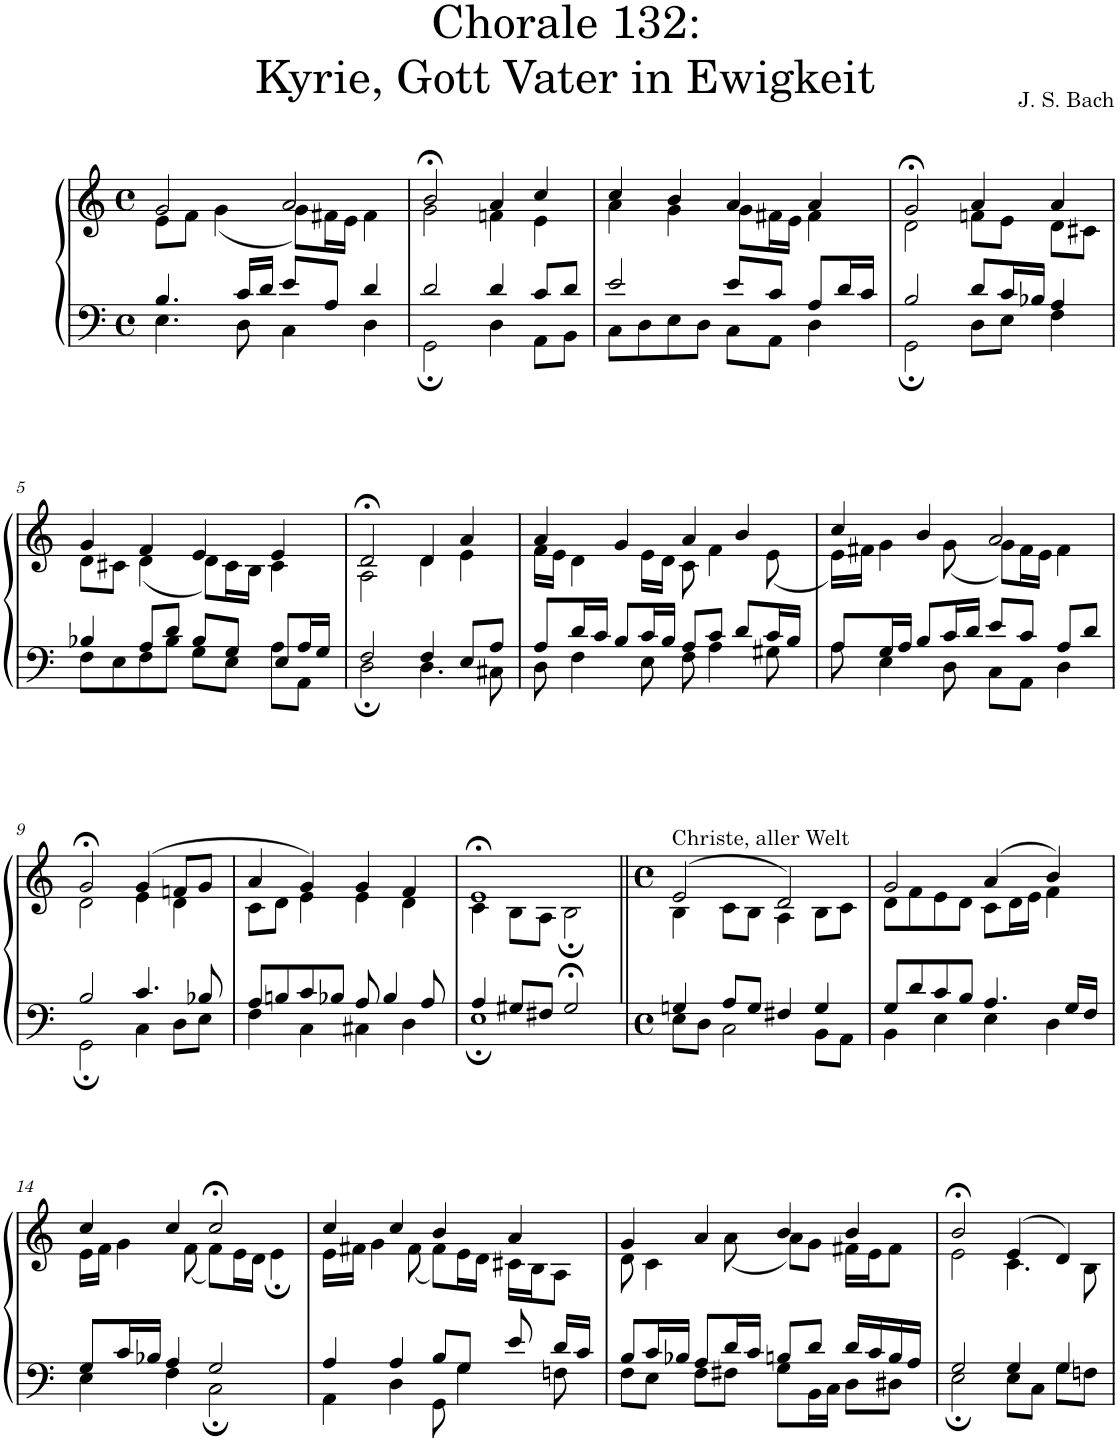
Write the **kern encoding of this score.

**kern	**kern
*part1	*part1
*staff2	*staff1
*I"S,A	*
*clefF4	*clefG2
*k[]	*k[]
*M4/4	*M4/4
*met(c)	*met(c)
=1	=1
*^	*^
4.B/	4.E\	2g/	8e\L
.	.	.	8f\J
.	.	.	(<4g\
16c/LL	8D\	.	.
16d/JJ	.	.	.
8e/L	4C\	2a/	8g\L)
8A/J	.	.	16f#X\L
.	.	.	16e\JJ
4d/	4D\	.	4f#\
=2	=2	=2	=2
2d/	2GG;\	2b;</	2g\
4d/	4D\	4a/	4fn\
8c/L	8AA\L	4cc/	4e\
8d/J	8BB\J	.	.
=3	=3	=3	=3
2e/	8C\L	4cc/	4a\
.	8D\	.	.
.	8E\	4b/	4g\
.	8D\J	.	.
8e/L	8C\L	4a/	8g\L
8c/J	8AA\J	.	16f#X\L
.	.	.	16e\JJ
8A/L	4D\	4a/	4f#\
16d/L	.	.	.
16c/JJ	.	.	.
=4	=4	=4	=4
2B/	2GG;\	2g;</	2d\
8d/L	8D\L	4a/	8fn\L
16c/L	8E\J	.	8e\J
16B-X/JJ	.	.	.
4A/	4F\	4a/	8d\L
.	.	.	8c#X\J
!!LO:LB:g=z	!!
=5	=5	=5	=5
4B-X/	8F\L	4g/	8d\L
.	8E\	.	8c#X\J
8A/L	8F\	4f/	(<4d\
8d/J	8B-\J	.	.
8B-/L	8G\L	4e/	8d\L)
8G/J	8E\J	.	16c#\L
.	.	.	16B\JJ
8E/L	8A\L	4e/	4c#\
16A/L	8AA\J	.	.
16G/JJ	.	.	.
=6	=6	=6	=6
2F/	2D;\	2d;</	2A\
4F/	4.D\	4d/	4d\
8E/L	.	4a/	4e\
8A/J	8C#X\	.	.
=7	=7	=7	=7
8A/L	8D\	4a/	16f\LL
.	.	.	16e\JJ
16d/L	4F\	.	4d\
16c/JJ	.	.	.
8B/L	.	4g/	.
16c/L	8E\	.	16e\LL
16B/JJ	.	.	16d\JJ
8A/L	8F\	4a/	8c\
8c/J	4A\	.	4f\
8d/L	.	4b/	.
16c/L	8G#X\	.	(<8e\
16B/JJ	.	.	.
=8	=8	=8	=8
8A/L	8A\	4cc/	16e\LL)
.	.	.	16f#X\JJ
16G/L	4E\	.	4g\
16A/JJ	.	.	.
8B/L	.	4b/	.
16c/L	8D\	.	(<8g\
16d/JJ	.	.	.
8e/L	8C\L	2a/	8g\L)
8c/J	8AA\J	.	16f#\L
.	.	.	16e\JJ
8A/L	4D\	.	4f#\
8d/J	.	.	.
!!LO:LB:g=z	!!
=9	=9	=9	=9
2B/	2GG;\	2g;</	2d\
4.c/	4C\	(>4g/	4e\
.	8D\L	8fn/L	4d\
8B-X/	8E\J	8g/J	.
=10	=10	=10	=10
8A/L	4F\	4a/	8c\L
8Bn/	.	.	8d\J
8c/	4C\	4g/)	4e\
8B-X/J	.	.	.
8A/	4C#X\	4g/	4e\
4B-/	.	.	.
.	4D\	4f/	4d\
8A/	.	.	.
=11	=11	=11	=11
4A/	1E;	1e;<	4c\
8G#X/L	.	.	8B\L
8F#X/J	.	.	8A\J
2G#;</	.	.	2B;\
=12||	=12||	=12||	=12||
*M4/4	*	*M4/4	*
*met(c)	*	*met(c)	*
!	!	!LO:TX:a:t=Christe, aller Welt	!
4Gn/	8E\L	(>2e/	4B\
.	8D\J	.	.
8A/L	2C\	.	8c\L
8G/J	.	.	8B\J
4F#X/	.	2d/)	4A\
4G/	8BB\L	.	8B\L
.	8AA\J	.	8c\J
=13	=13	=13	=13
8G/L	4BB\	2g/	8d\L
8d/	.	.	8f\
8c/	4E\	.	8e\
8B/J	.	.	8d\J
4.A/	4E\	(>4a/	8c\L
.	.	.	16d\L
.	.	.	16e\JJ
.	4D\	4b/)	4f\
16G/LL	.	.	.
16F/JJ	.	.	.
!!LO:LB:g=z	!!
=14	=14	=14	=14
8G/L	4E\	4cc/	16e\LL
.	.	.	16f\JJ
16c/L	.	.	4g\
16B-X/JJ	.	.	.
4A/	4F\	4cc/	.
.	.	.	(<8f\
2G/	2C;\	2cc;</	8f\L)
.	.	.	16e\L
.	.	.	16d\JJ
.	.	.	4e;\
=15	=15	=15	=15
4A/	4AA\	4cc/	16e\LL
.	.	.	16f#X\JJ
.	.	.	4g\
4A/	4D\	4cc/	.
.	.	.	(<8f#\
8B/L	8GG\	4b/	8f#\L)
8G/J	4G\	.	16e\L
.	.	.	16d\JJ
8e/	.	4a/	16c#X\LL
.	.	.	16B\J
16d/LL	8Fn\	.	8A\J
16c/JJ	.	.	.
=16	=16	=16	=16
8B/L	8F\L	4g/	8d\
16c/L	8E\J	.	4c\
16B-X/JJ	.	.	.
8A/L	8F\L	4a/	.
16d/L	8F#X\J	.	(<8a\
16c/JJ	.	.	.
8Bn/L	8G\L	4b/	8a\L)
8d/J	16BB\L	.	8g\J
.	16C\JJ	.	.
16d/LL	8D\L	4b/	16f#X\LL
16c/	.	.	16e\J
16B/	8D#X\J	.	8f#\J
16A/JJ	.	.	.
=17	=17	=17	=17
2G/	2E;\	2b;</	2e\
4G/	8E\L	(>4e/	4.c\
.	8C\J	.	.
4G/	8G\L	4d/)	.
.	8Fn\J	.	8B\
*v	*v	*	*
*	*v	*v
=	=
*-	*-
